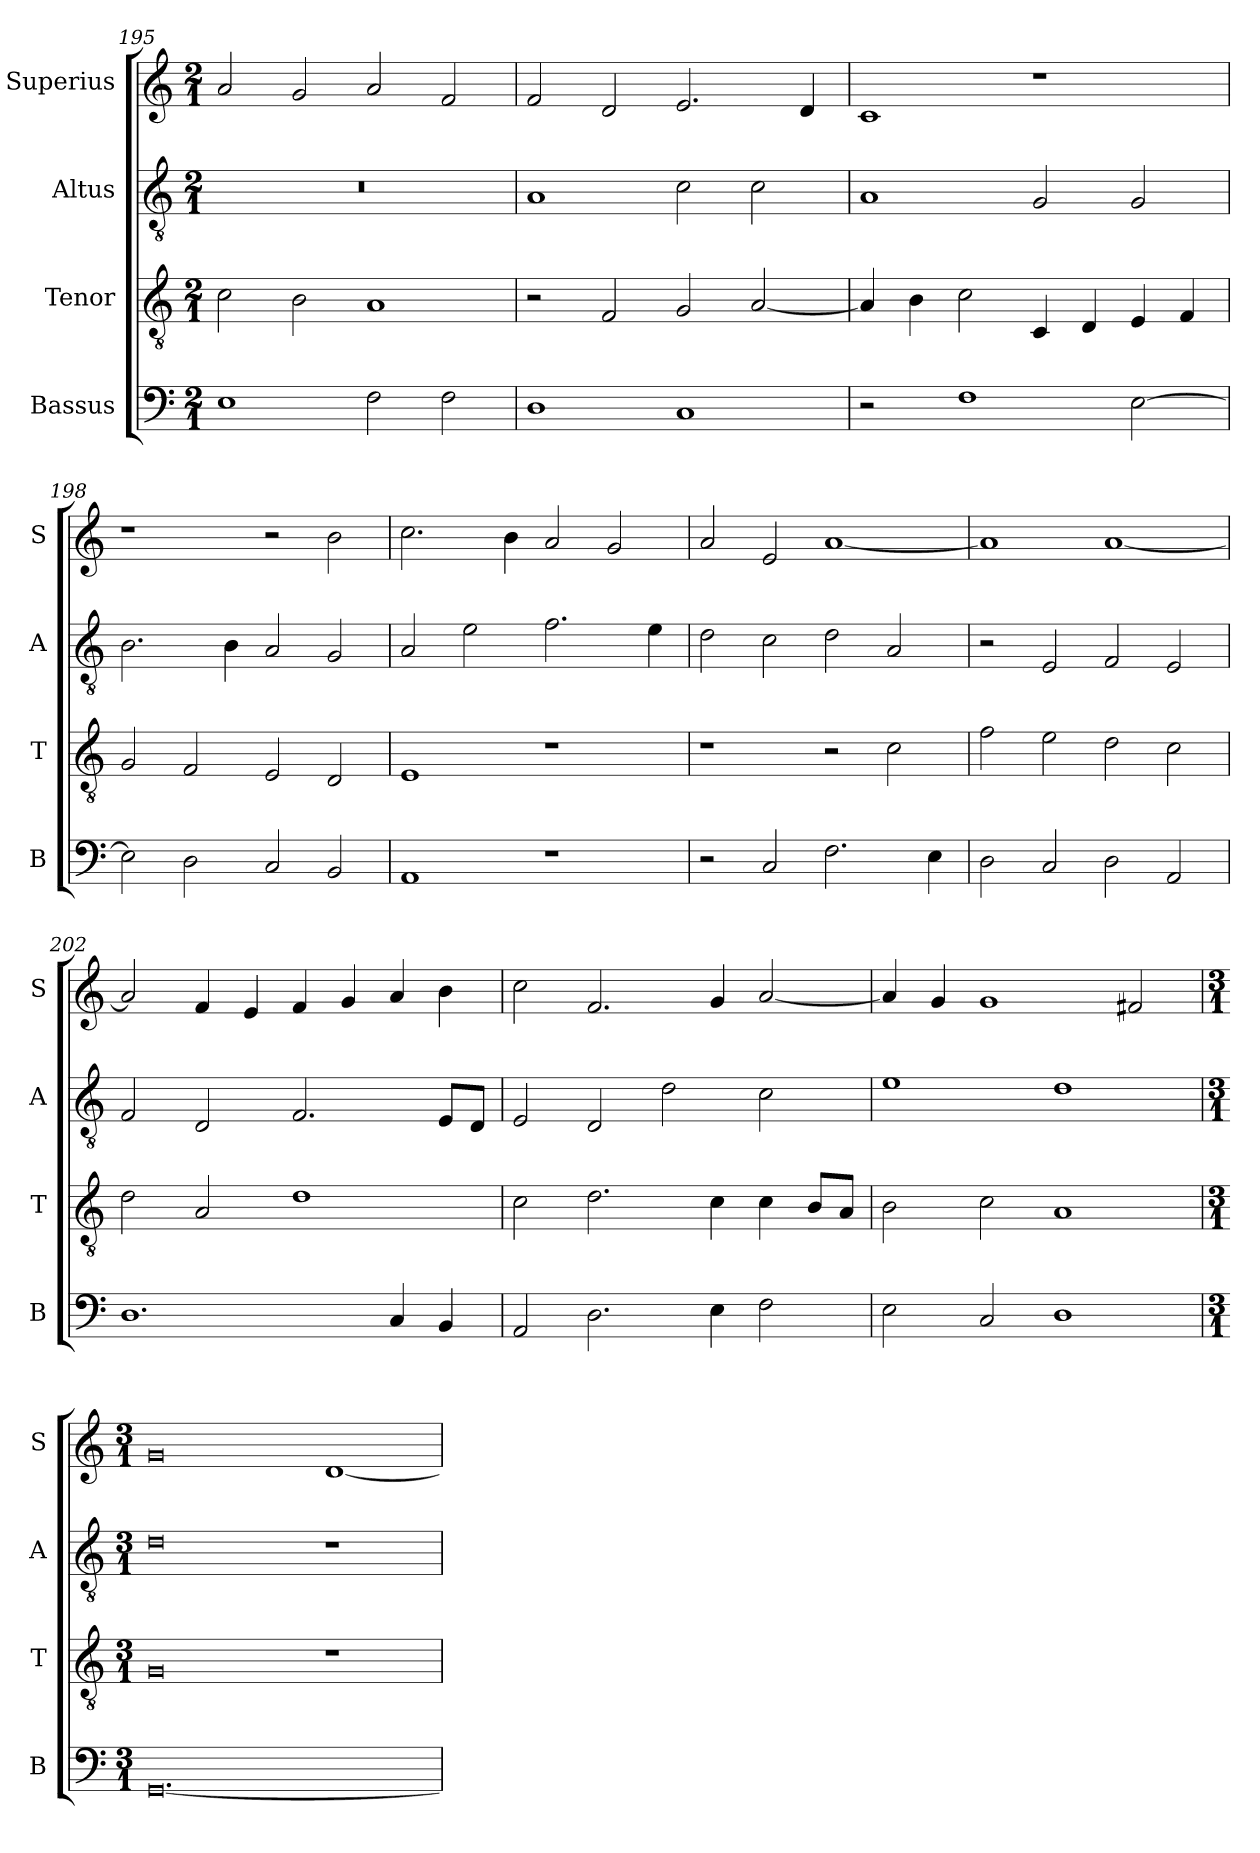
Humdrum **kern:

**kern	**kern	**kern	**kern
*part4	*part3	*part2	*part1
*staff4	*staff3	*staff2	*staff1
*I"Bassus	*I"Tenor	*I"Altus	*I"Superius
*I'B	*I'T	*I'A	*I'S
*clefF4	*clefGv2	*clefGv2	*clefG2
*k[]	*k[]	*k[]	*k[]
*C:	*C:	*C:	*C:
*M2/1	*M2/1	*M2/1	*M2/1
=195	=195	=195	=195
1E	2c	0r	2a
.	2B	.	2g
2F	1A	.	2a
2F	.	.	2f
=196	=196	=196	=196
1D	2r	1A	2f
.	2F	.	2d
1C	2G	2c	2.e
.	[2A	2c	.
.	.	.	4d
=197	=197	=197	=197
2r	4A]	1A	1c
.	4B	.	.
1F	2c	.	.
.	4C	2G	1r
.	4D	.	.
[2E	4E	2G	.
.	4F	.	.
=198	=198	=198	=198
2E]	2G	2.B	1r
2D	2F	.	.
.	.	4B	.
2C	2E	2A	2r
2BB	2D	2G	2b
=199	=199	=199	=199
1AA	1E	2A	2.cc
.	.	2e	.
.	.	.	4b
1r	1r	2.f	2a
.	.	.	2g
.	.	4e	.
=200	=200	=200	=200
2r	1r	2d	2a
2C	.	2c	2e
2.F	2r	2d	[1a
.	2c	2A	.
4E	.	.	.
=201	=201	=201	=201
2D	2f	2r	1a]
2C	2e	2E	.
2D	2d	2F	[1a
2AA	2c	2E	.
=202	=202	=202	=202
1.D	2d	2F	2a]
.	2A	2D	4f
.	.	.	4e
.	1d	2.F	4f
.	.	.	4g
4C	.	.	4a
4BB	.	8EL	4b
.	.	8DJ	.
=203	=203	=203	=203
2AA	2c	2E	2cc
2.D	2.d	2D	2.f
.	.	2d	.
4E	4c	.	4g
2F	4c	2c	[2a
.	8BL	.	.
.	8AJ	.	.
=204	=204	=204	=204
2E	2B	1e	4a]
.	.	.	4g
2C	2c	.	1g
1D	1A	1d	.
.	.	.	2f#X
=	=	=	=
*M3/1	*M3/1	*M3/1	*M3/1
[0.GG	0G	0d	0g
.	1r	1r	[1d
=	=	=	=
*-	*-	*-	*-
